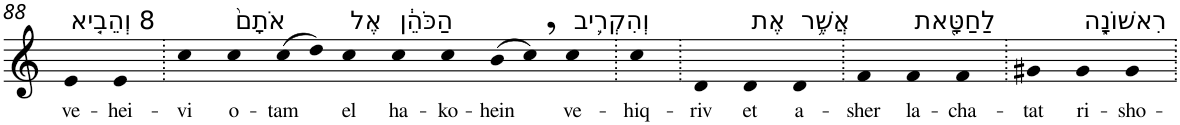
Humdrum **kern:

**kern	**text
*part1	*part1
*staff1	*staff1
*I"Piano	*
*I'Pno	*
!!LO:PB:g=z
*clefG2	*
*k[]	*
=88	=88
!LO:TX:a:t=8 וְהֵבִ֤יא	!
!	!LO:LY:b
4e	ve-
!	!LO:LY:b
4e	-hei-
=89.	=89.
!	!LO:LY:b
4cc	-vi
!LO:TX:a:t=אֹתָם֙	!
!	!LO:LY:b
4cc	o-
!	!LO:LY:b
(>8cc	-tam
8dd)	.
!LO:TX:a:t=אֶל	!
!	!LO:LY:b
4cc	el
!LO:TX:a:t=הַכֹּהֵ֔ן	!
!	!LO:LY:b
4cc	ha-
!	!LO:LY:b
4cc	-ko-
!	!LO:LY:b
(>8b	-hein
8cc,)	.
!LO:TX:a:t=וְהִקְרִ֛יב	!
!	!LO:LY:b
4cc	ve-
=90.	=90.
!	!LO:LY:b
4cc	-hiq-
=91.	=91.
!	!LO:LY:b
4d	-riv
!LO:TX:a:t=אֶת	!
!	!LO:LY:b
4d	et
!LO:TX:a:t=אֲשֶׁ֥ר	!
!	!LO:LY:b
4d	a-
=92.	=92.
!	!LO:LY:b
4f	-sher
!LO:TX:a:t=לַחַטָּ֖את	!
!	!LO:LY:b
4f	la-
!	!LO:LY:b
4f	-cha-
=93.	=93.
!	!LO:LY:b
4g#X	-tat
!LO:TX:a:t=רִאשׁוֹנָ֑ה	!
!	!LO:LY:b
4g#	ri-
!	!LO:LY:b
4g#	-sho-
=.	=.
*-	*-
